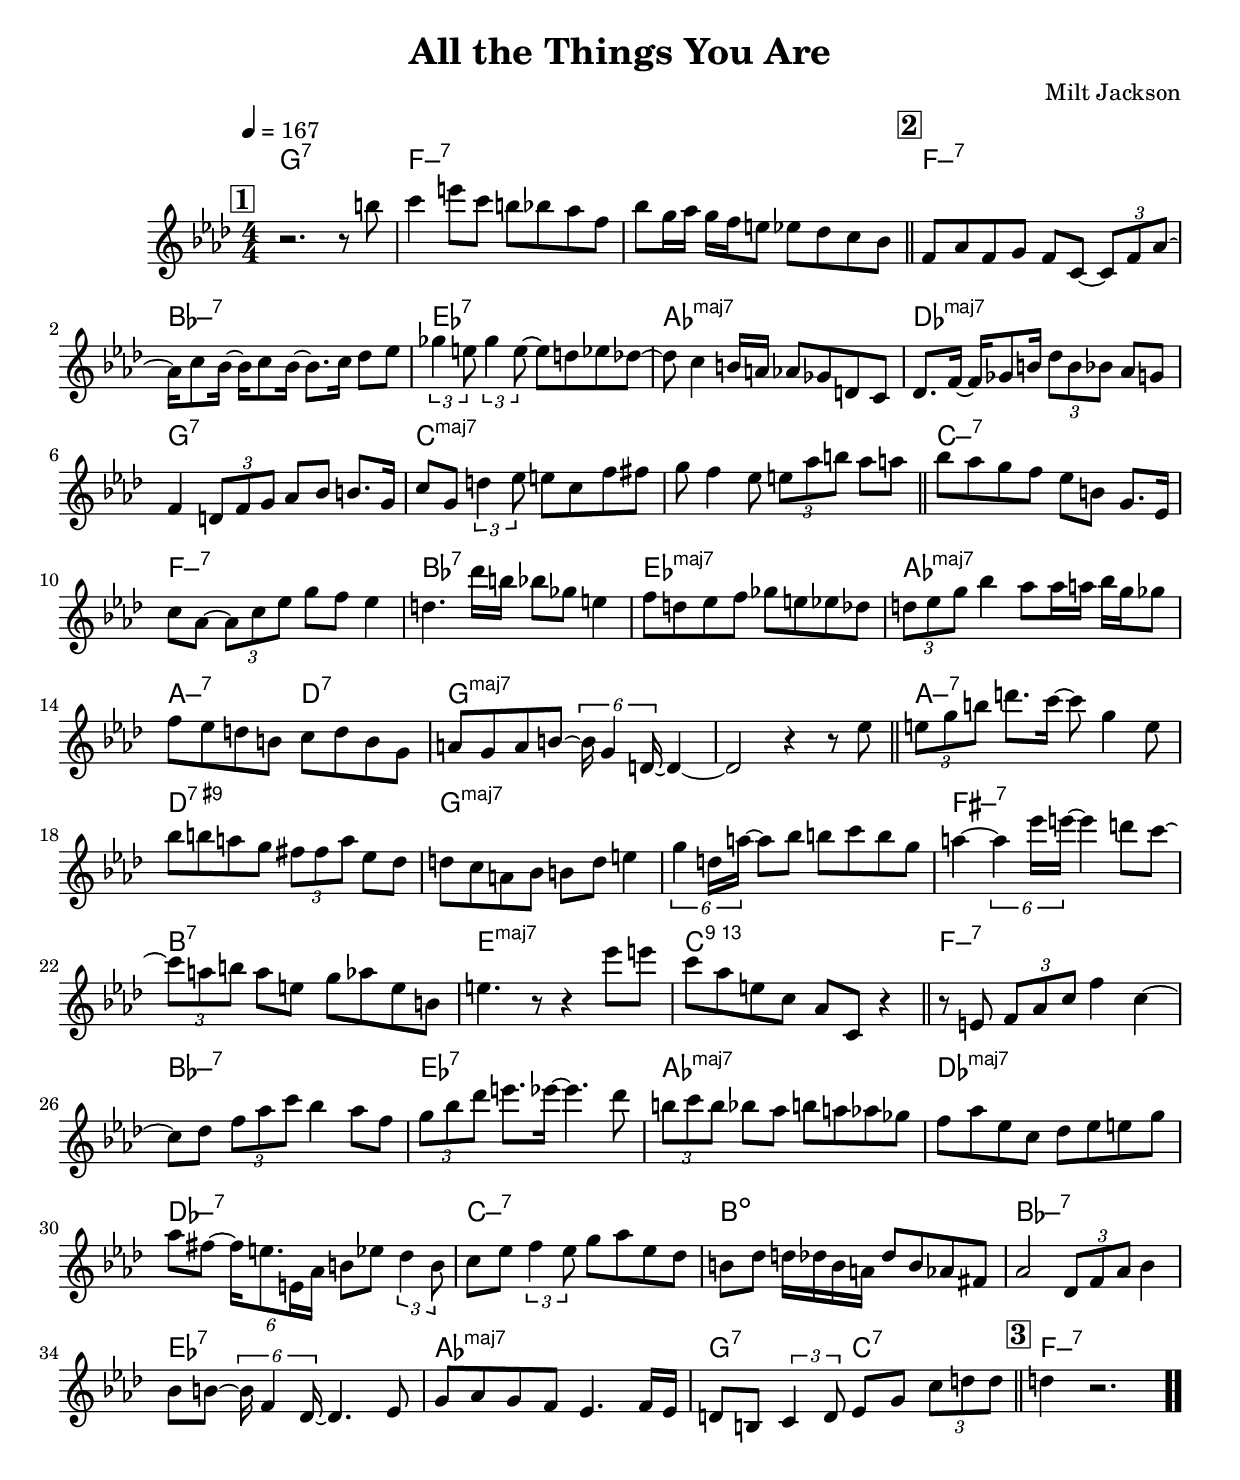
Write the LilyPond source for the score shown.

\version "2.13.2"

#(ly:set-option 'point-and-click #f)

\header {
  title = "All the Things You Are"
  composer = "Milt Jackson"
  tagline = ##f
}
global =
{
    \override Staff.TimeSignature #'style = #'()
    \time 4/4
    \clef "treble"
    \key aes \major
    \override Rest #'direction = #'0
    \override MultiMeasureRest #'staff-position = #0
}
\score
{
<<
    \transpose c' c'

    \new ChordNames { \chords {
      \set majorSevenSymbol = \markup { "maj7" }
      \set minorChordModifier = \markup { \char ##x2013 }
      | g1:7 | f1:min7 | s1 
      | f1:min7 | bes1:min7 | es1:7 | aes1:maj | des1:maj | g1:7 | c1:maj | s1 
      | c1:min7 | f1:min7 | bes1:7 | es1:maj | aes1:maj | a2:min7 d2:7 | g1:maj | s1 
      | a1:min7 | d1:9+ | g1:maj | s1 | fis1:min7 | b1:7 | e1:maj | c1:775+ 
      | f1:min7 | bes1:min7 | es1:7 | aes1:maj | des1:maj | des1:min7 | c1:min7 | b1:dim 
      | bes1:min7 | es1:7 | aes1:maj | g2:7 c2:7 | f1:min7|
      }
      }

    \new Staff
    <<
    \transpose c' c'

    {
      \global
  		%\override Score.MetronomeMark #'transparent = ##t
  		%\override Score.MetronomeMark #'stencil = ##f
  		
  		\override HorizontalBracket #'direction = #UP
  		\override HorizontalBracket #'bracket-flare = #'(0 . 0)
  		
  		\override TextSpanner #'dash-fraction = #1.0
  		\override TextSpanner #'bound-details #'left #'text = \markup{ \concat{\draw-line #'(0 . -1.0) \draw-line #'(1.0 . 0) }}
  		\override TextSpanner #'bound-details #'right #'text = \markup{ \concat{ \draw-line #'(1.0 . 0) \draw-line #'(0 . -1.0) }}
          \set Score.markFormatter = #format-mark-box-numbers


      \tempo 4 = 167
      \set Score.currentBarNumber = #-2
     
      \bar "||" \mark \default r2. r8 b''8 
      | c'''4 e'''8 c'''8 b''8 bes''8 aes''8 f''8 
      | bes''8 g''16 aes''16 g''16 f''16 e''8 es''8 des''8 c''8 bes'8 
      \bar "||" \mark \default f'8 aes'8 f'8 g'8 f'8 c'8~ \tuplet 3/2 {c'8 f'8 aes'8~} 
      | aes'16 c''8 bes'16~ bes'16 c''8 bes'16~ bes'8. c''16 des''8 es''8 
      | \tuplet 3/2 {ges''4 e''8} \tuplet 3/2 {ges''4 e''8~} e''8 d''8 es''8 des''8~ 
      | des''8 c''4 b'16 a'16 aes'8 ges'8 d'8 c'8 
      | des'8. f'16~ f'16 ges'8 b'16 \tuplet 3/2 {des''8 b'8 bes'8} aes'8 g'8 
      | f'4 \tuplet 3/2 {d'8 f'8 g'8} aes'8 bes'8 b'8. g'16 
      | c''8 g'8 \tuplet 3/2 {d''4 es''8} e''8 c''8 f''8 fis''8 
      | g''8 f''4 es''8 \tuplet 3/2 {e''8 aes''8 b''8} aes''8 a''8 
      \bar "||" bes''8 aes''8 g''8 f''8 es''8 b'8 g'8. es'16 
      | c''8 aes'8~ \tuplet 3/2 {aes'8 c''8 es''8} g''8 f''8 es''4 
      | d''4. des'''16 b''16 bes''8 ges''8 e''4 
      | f''8 d''8 es''8 f''8 ges''8 e''8 es''8 des''8 
      | \tuplet 3/2 {d''8 es''8 g''8} bes''4 aes''8 aes''16 a''16 bes''16 g''16 ges''8 
      | f''8 es''8 d''8 b'8 c''8 d''8 b'8 g'8 
      | a'8 g'8 a'8 b'8~ \tuplet 6/4 {b'16 g'4 d'16~} d'4~ 
      | d'2 r4 r8 es''8 
      \bar "||" \tuplet 3/2 {e''8 g''8 b''8} d'''8. c'''16~ c'''8 g''4 e''8 
      | bes''8 b''8 a''8 g''8 \tuplet 3/2 {fis''8 fis''8 a''8} es''8 des''8 
      | d''8 c''8 a'8 bes'8 b'8 d''8 e''4 
      | \tuplet 6/4 {g''4 d''16 a''16~} a''8 bes''8 b''8 c'''8 b''8 g''8 
      | a''4~ \tuplet 6/4 {a''4 es'''16 e'''16~} e'''4 d'''8 c'''8~ 
      | \tuplet 3/2 {c'''8 a''8 b''8} a''8 e''8 g''8 aes''8 e''8 b'8 
      | e''4. r8 r4 es'''8 e'''8 
      | c'''8 aes''8 e''8 c''8 aes'8 c'8 r4 
      \bar "||" r8 e'8 \tuplet 3/2 {f'8 aes'8 c''8} f''4 c''4~ 
      | c''8 des''8 \tuplet 3/2 {f''8 aes''8 c'''8} bes''4 aes''8 f''8 
      | \tuplet 3/2 {g''8 bes''8 des'''8} e'''8. es'''16~ es'''4. des'''8 
      | \tuplet 3/2 {b''8 c'''8 b''8} bes''8 aes''8 b''8 a''8 aes''8 ges''8 
      | f''8 aes''8 es''8 c''8 des''8 es''8 e''8 g''8 
      | aes''8 fis''8~ \tuplet 6/4 {fis''16 e''8. e'16 aes'16} b'8 es''8 \tuplet 3/2 {des''4 b'8} 
      | c''8 es''8 \tuplet 3/2 {f''4 es''8} g''8 aes''8 es''8 des''8 
      | b'8 des''8 d''16 des''16 b'16 a'16 des''8 b'8 aes'8 fis'8 
      | aes'2 \tuplet 3/2 {des'8 f'8 aes'8} bes'4 
      | bes'8 b'8~ \tuplet 6/4 {b'16 f'4 des'16~} des'4. es'8 
      | g'8 aes'8 g'8 f'8 es'4. f'16 es'16 
      | d'8 b8 \tuplet 3/2 {c'4 d'8} es'8 g'8 \tuplet 3/2 {c''8 d''8 d''8} 
      \bar "||" \mark \default d''4 r2.\bar  ".."
    }
    >>
>>    
}
